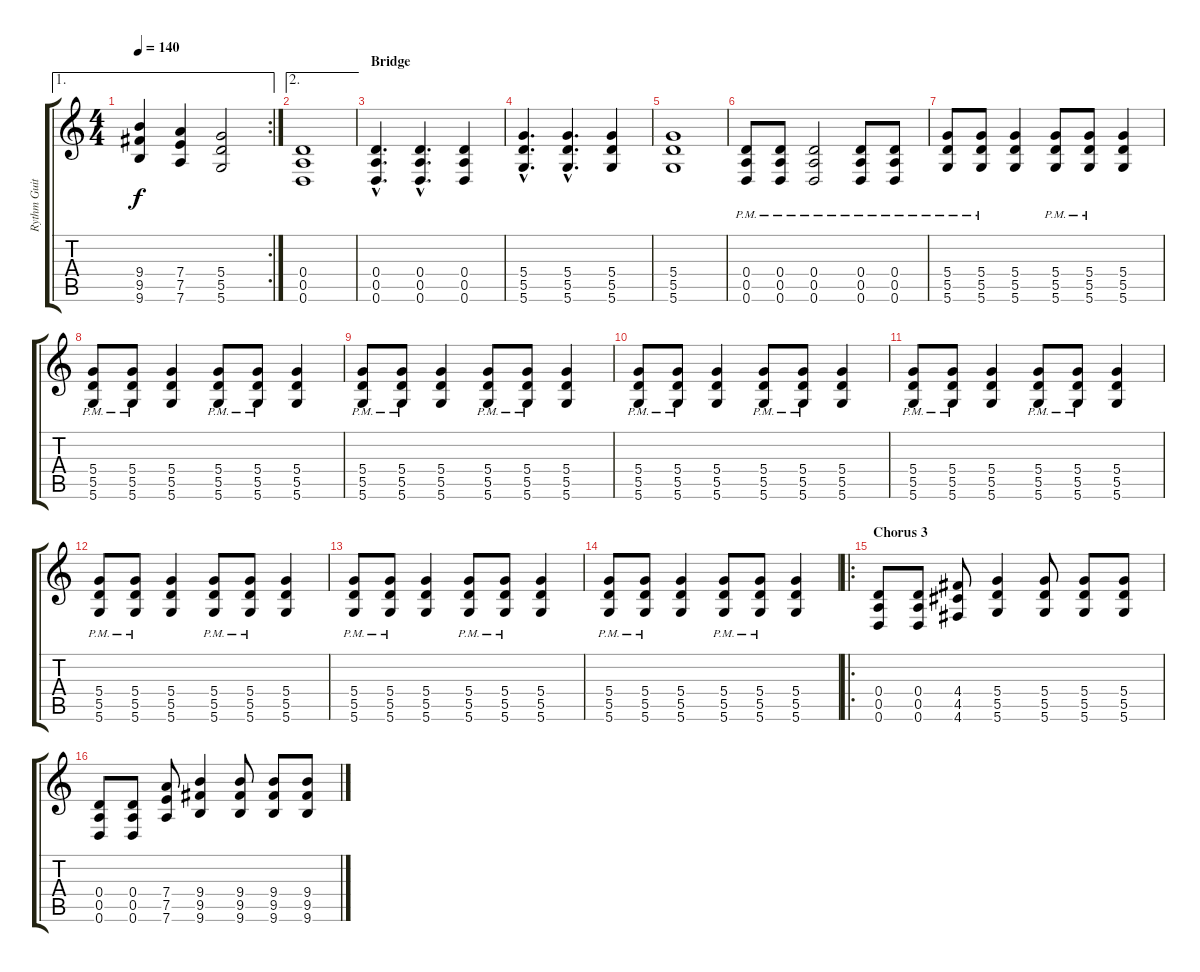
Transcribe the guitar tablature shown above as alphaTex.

\track ("Rythm Guitar" "Rythm Guit") {instrument overdrivenguitar}
\staff {score tabs}
\tuning (E4 B3 G3 D3 A2 D2) {hide}
\ae 1
\rc 2
\ts (4 4)
\tempo 140
\clef g2
\ks c
(9.4 9.5 9.6).4{dy f} (7.4 7.5 7.6).4 (5.4 5.5 5.6).2 |
\ae 2
(0.4 0.5 0.6).1 |
\section ("" "Bridge")
(0.4{hac} 0.5{hac} 0.6{hac}).4{d} (0.4{hac} 0.5{hac} 0.6{hac}).4{d} (0.4 0.5 0.6).4 |
(5.4{hac} 5.5{hac} 5.6{hac}).4{d} (5.4{hac} 5.5{hac} 5.6{hac}).4{d} (5.4 5.5 5.6).4 |
(5.4 5.5 5.6).1 |
(0.4{pm} 0.5{pm} 0.6{pm}).8 (0.4{pm} 0.5{pm} 0.6{pm}).8 (0.4{pm} 0.5{pm} 0.6{pm}).2 (0.4{pm} 0.5{pm} 0.6{pm}).8 (0.4{pm} 0.5{pm} 0.6{pm}).8 |
(5.4{pm} 5.5{pm} 5.6{pm}).8 (5.4{pm} 5.5{pm} 5.6{pm}).8 (5.4 5.5 5.6).4 (5.4{pm} 5.5{pm} 5.6{pm}).8 (5.4{pm} 5.5{pm} 5.6{pm}).8 (5.4 5.5 5.6).4 |
(5.4{pm} 5.5{pm} 5.6{pm}).8 (5.4{pm} 5.5{pm} 5.6{pm}).8 (5.4 5.5 5.6).4 (5.4{pm} 5.5{pm} 5.6{pm}).8 (5.4{pm} 5.5{pm} 5.6{pm}).8 (5.4 5.5 5.6).4 |
(5.4{pm} 5.5{pm} 5.6{pm}).8 (5.4{pm} 5.5{pm} 5.6{pm}).8 (5.4 5.5 5.6).4 (5.4{pm} 5.5{pm} 5.6{pm}).8 (5.4{pm} 5.5{pm} 5.6{pm}).8 (5.4 5.5 5.6).4 |
(5.4{pm} 5.5{pm} 5.6{pm}).8 (5.4{pm} 5.5{pm} 5.6{pm}).8 (5.4 5.5 5.6).4 (5.4{pm} 5.5{pm} 5.6{pm}).8 (5.4{pm} 5.5{pm} 5.6{pm}).8 (5.4 5.5 5.6).4 |
(5.4{pm} 5.5{pm} 5.6{pm}).8 (5.4{pm} 5.5{pm} 5.6{pm}).8 (5.4 5.5 5.6).4 (5.4{pm} 5.5{pm} 5.6{pm}).8 (5.4{pm} 5.5{pm} 5.6{pm}).8 (5.4 5.5 5.6).4 |
(5.4{pm} 5.5{pm} 5.6{pm}).8 (5.4{pm} 5.5{pm} 5.6{pm}).8 (5.4 5.5 5.6).4 (5.4{pm} 5.5{pm} 5.6{pm}).8 (5.4{pm} 5.5{pm} 5.6{pm}).8 (5.4 5.5 5.6).4 |
(5.4{pm} 5.5{pm} 5.6{pm}).8 (5.4{pm} 5.5{pm} 5.6{pm}).8 (5.4 5.5 5.6).4 (5.4{pm} 5.5{pm} 5.6{pm}).8 (5.4{pm} 5.5{pm} 5.6{pm}).8 (5.4 5.5 5.6).4 |
(5.4{pm} 5.5{pm} 5.6{pm}).8 (5.4{pm} 5.5{pm} 5.6{pm}).8 (5.4 5.5 5.6).4 (5.4{pm} 5.5{pm} 5.6{pm}).8 (5.4{pm} 5.5{pm} 5.6{pm}).8 (5.4 5.5 5.6).4 |
\ro
\section ("" "Chorus 3")
(0.4 0.5 0.6).8 (0.4 0.5 0.6).8 (4.4 4.5 4.6).8 (5.4 5.5 5.6).4 (5.4 5.5 5.6).8 (5.4 5.5 5.6).8 (5.4 5.5 5.6).8 |
(0.4 0.5 0.6).8 (0.4 0.5 0.6).8 (7.4 7.5 7.6).8 (9.4 9.5 9.6).4 (9.4 9.5 9.6).8 (9.4 9.5 9.6).8 (9.4 9.5 9.6).8
